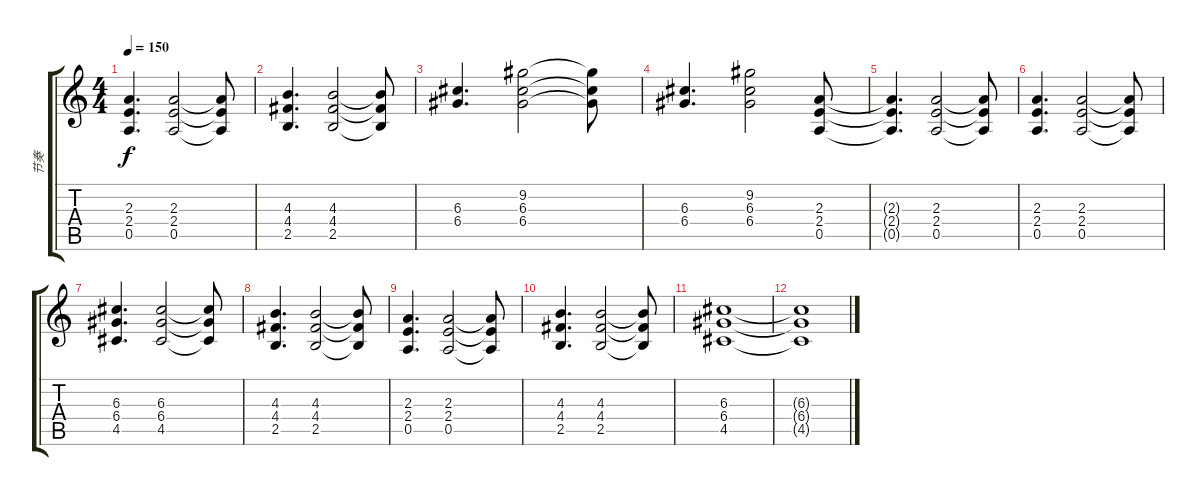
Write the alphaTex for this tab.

\track ("节奏" "节奏") {instrument overdrivenguitar}
\staff {score tabs}
\tuning (E4 B3 G3 D3 A2 E2) {hide}
\ts (4 4)
\tempo 150
\clef g2
\ks c
(2.3 2.4 0.5).4{d dy f} (2.3 2.4 0.5).2 (2.3{t} 2.4{t} 0.5{t}).8 |
(4.3 4.4 2.5).4{d} (4.3 4.4 2.5).2 (4.3{t} 4.4{t} 2.5{t}).8 |
(6.3 6.4).4{d} (9.2 6.3 6.4).2 (9.2{t} 6.3{t} 6.4{t}).8 |
(6.3 6.4).4{d} (9.2 6.3 6.4).2 (2.3 2.4 0.5).8 |
(2.3{t} 2.4{t} 0.5{t}).4{d} (2.3 2.4 0.5).2 (2.3{t} 2.4{t} 0.5{t}).8 |
(2.3 2.4 0.5).4{d} (2.3 2.4 0.5).2 (2.3{t} 2.4{t} 0.5{t}).8 |
(6.3 6.4 4.5).4{d} (6.3 6.4 4.5).2 (6.3{t} 6.4{t} 4.5{t}).8 |
(4.3 4.4 2.5).4{d} (4.3 4.4 2.5).2 (4.3{t} 4.4{t} 2.5{t}).8 |
(2.3 2.4 0.5).4{d} (2.3 2.4 0.5).2 (2.3{t} 2.4{t} 0.5{t}).8 |
(4.3 4.4 2.5).4{d} (4.3 4.4 2.5).2 (4.3{t} 4.4{t} 2.5{t}).8 |
(6.3 6.4 4.5).1 |
(6.3{t} 6.4{t} 4.5{t}).1
